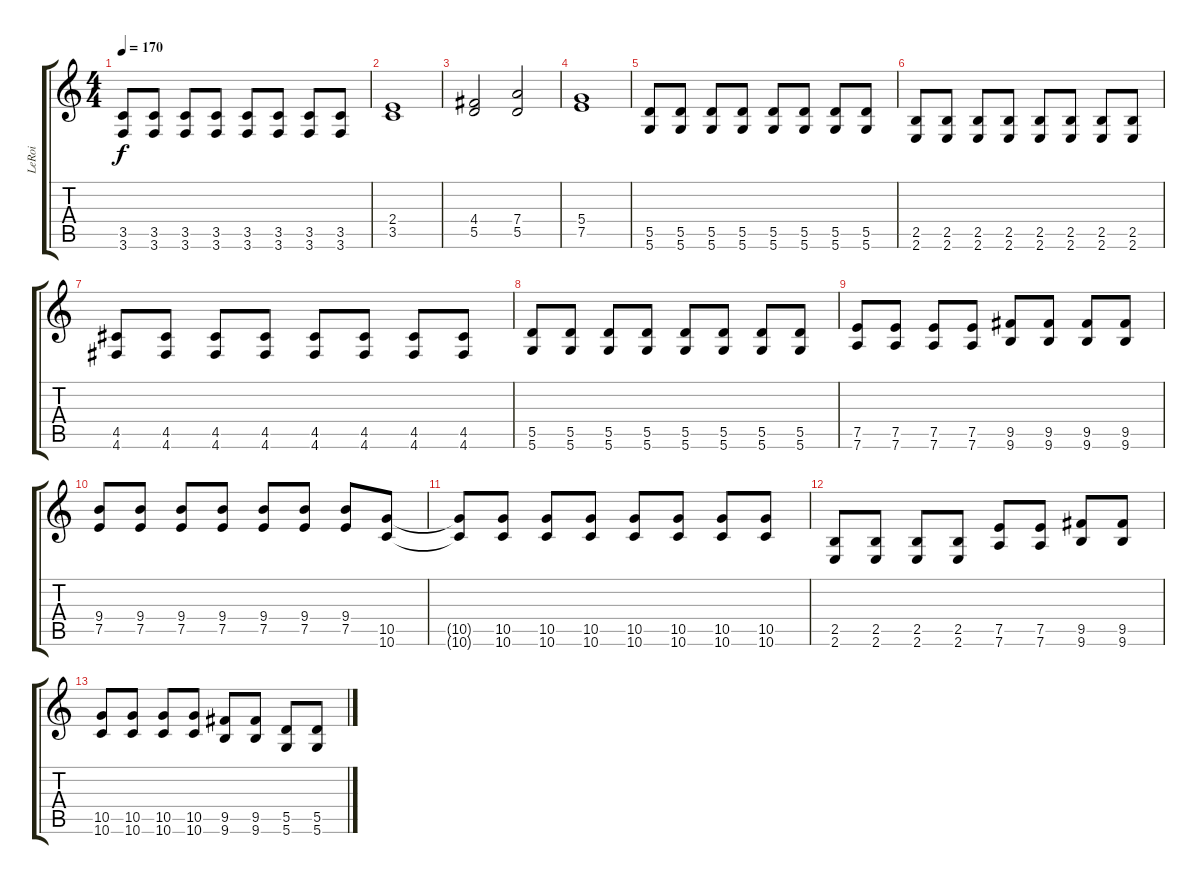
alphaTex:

\track ("LeRoi" "LeRoi") {instrument distortionguitar}
\staff {score tabs}
\tuning (E4 B3 G3 D3 A2 D2) {hide}
\ts (4 4)
\tempo 170
\clef g2
\ks c
(3.5 3.6).8{dy f} (3.5 3.6).8 (3.5 3.6).8 (3.5 3.6).8 (3.5 3.6).8 (3.5 3.6).8 (3.5 3.6).8 (3.5 3.6).8 |
(2.4 3.5).1 |
(4.4 5.5).2 (7.4 5.5).2 |
(5.4 7.5).1 |
(5.5 5.6).8 (5.5 5.6).8 (5.5 5.6).8 (5.5 5.6).8 (5.5 5.6).8 (5.5 5.6).8 (5.5 5.6).8 (5.5 5.6).8 |
(2.5 2.6).8 (2.5 2.6).8 (2.5 2.6).8 (2.5 2.6).8 (2.5 2.6).8 (2.5 2.6).8 (2.5 2.6).8 (2.5 2.6).8 |
(4.5 4.6).8 (4.5 4.6).8 (4.5 4.6).8 (4.5 4.6).8 (4.5 4.6).8 (4.5 4.6).8 (4.5 4.6).8 (4.5 4.6).8 |
(5.5 5.6).8 (5.5 5.6).8 (5.5 5.6).8 (5.5 5.6).8 (5.5 5.6).8 (5.5 5.6).8 (5.5 5.6).8 (5.5 5.6).8 |
(7.5 7.6).8 (7.5 7.6).8 (7.5 7.6).8 (7.5 7.6).8 (9.5 9.6).8 (9.5 9.6).8 (9.5 9.6).8 (9.5 9.6).8 |
(9.4 7.5).8 (9.4 7.5).8 (9.4 7.5).8 (9.4 7.5).8 (9.4 7.5).8 (9.4 7.5).8 (9.4 7.5).8 (10.5 10.6).8 |
(10.5{t} 10.6{t}).8 (10.5 10.6).8 (10.5 10.6).8 (10.5 10.6).8 (10.5 10.6).8 (10.5 10.6).8 (10.5 10.6).8 (10.5 10.6).8 |
(2.5 2.6).8 (2.5 2.6).8 (2.5 2.6).8 (2.5 2.6).8 (7.5 7.6).8 (7.5 7.6).8 (9.5 9.6).8 (9.5 9.6).8 |
(10.5 10.6).8 (10.5 10.6).8 (10.5 10.6).8 (10.5 10.6).8 (9.5 9.6).8 (9.5 9.6).8 (5.5 5.6).8 (5.5 5.6).8
